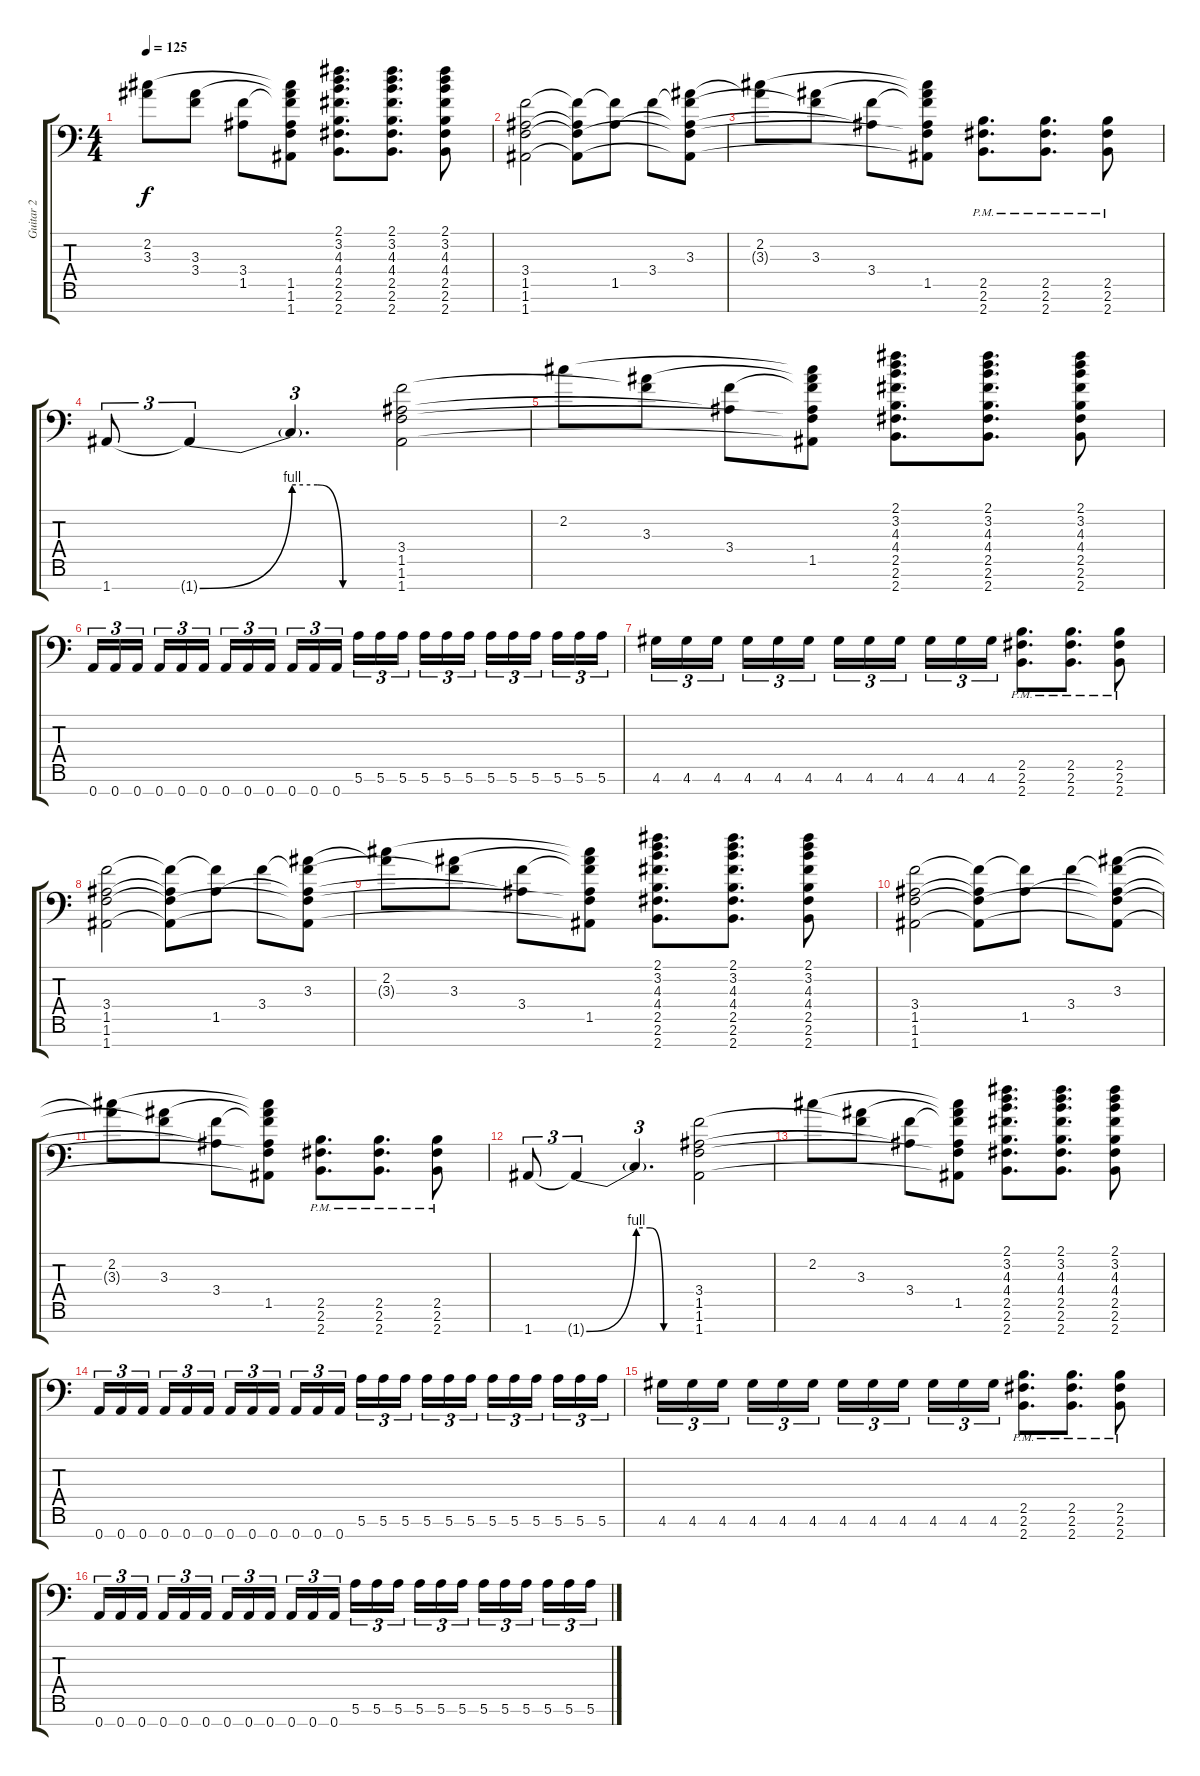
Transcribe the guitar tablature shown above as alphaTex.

\track ("Guitar 2" "Guitar 2") {instrument distortionguitar}
\staff {score tabs}
\tuning (E4 B3 G3 D3 A2 E2 A1) {hide}
\ts (4 4)
\tempo 125
\clef f4
\ks c
(2.2 3.3{t}).8{dy f} (3.3 3.4{t}).8 (3.4 1.5{t}).8 (2.2{t} 3.3{t} 3.4{t} 1.5 1.6{t} 1.7{t}).8 (2.1 3.2 4.3 4.4 2.5 2.6 2.7).8{d} (2.1 3.2 4.3 4.4 2.5 2.6 2.7).8{d} (2.1 3.2 4.3 4.4 2.5 2.6 2.7).8 |
(3.4 1.5 1.6 1.7).2 (3.4{t} 1.5{t} 1.6{t} 1.7{t}).8 (3.4{t} 1.5).8 3.4.8 (3.3 3.4{t} 1.5{t} 1.6{t} 1.7{t}).8 |
(2.2 3.3{t}).8 (3.3 3.4{t}).8 (3.4 1.5{t}).8 (2.2{t} 3.3{t} 3.4{t} 1.5 1.6{t} 1.7{t}).8 (2.5{pm} 2.6{pm} 2.7{pm}).8{d} (2.5{pm} 2.6{pm} 2.7{pm}).8{d} (2.5{pm} 2.6{pm} 2.7{pm}).8 |
1.7.8{tu (3 2)} 1.7{be (bend 0 0 60 4) t}.4{tu (3 2)} 1.7{be (custom 0 4 15 4 30 0 60 0) t}.4{d tu (3 2)} (3.4 1.5 1.6 1.7).2 |
2.2.8 (3.3 3.4{t}).8 (3.4 1.5{t}).8 (2.2{t} 3.3{t} 3.4{t} 1.5 1.6{t} 1.7{t}).8 (2.1 3.2 4.3 4.4 2.5 2.6 2.7).8{d} (2.1 3.2 4.3 4.4 2.5 2.6 2.7).8{d} (2.1 3.2 4.3 4.4 2.5 2.6 2.7).8 |
0.7.16{tu (3 2)} 0.7.16{tu (3 2)} 0.7.16{tu (3 2) beam splitsecondary} 0.7.16{tu (3 2)} 0.7.16{tu (3 2)} 0.7.16{tu (3 2)} 0.7.16{tu (3 2)} 0.7.16{tu (3 2)} 0.7.16{tu (3 2) beam splitsecondary} 0.7.16{tu (3 2)} 0.7.16{tu (3 2)} 0.7.16{tu (3 2)} 5.6.16{tu (3 2)} 5.6.16{tu (3 2)} 5.6.16{tu (3 2) beam splitsecondary} 5.6.16{tu (3 2)} 5.6.16{tu (3 2)} 5.6.16{tu (3 2)} 5.6.16{tu (3 2)} 5.6.16{tu (3 2)} 5.6.16{tu (3 2) beam splitsecondary} 5.6.16{tu (3 2)} 5.6.16{tu (3 2)} 5.6.16{tu (3 2)} |
4.6.16{tu (3 2)} 4.6.16{tu (3 2)} 4.6.16{tu (3 2) beam splitsecondary} 4.6.16{tu (3 2)} 4.6.16{tu (3 2)} 4.6.16{tu (3 2)} 4.6.16{tu (3 2)} 4.6.16{tu (3 2)} 4.6.16{tu (3 2) beam splitsecondary} 4.6.16{tu (3 2)} 4.6.16{tu (3 2)} 4.6.16{tu (3 2)} (2.5{pm} 2.6{pm} 2.7{pm}).8{d} (2.5{pm} 2.6{pm} 2.7{pm}).8{d} (2.5{pm} 2.6{pm} 2.7{pm}).8 |
(3.4 1.5 1.6 1.7).2 (3.4{t} 1.5{t} 1.6{t} 1.7{t}).8 (3.4{t} 1.5).8 3.4.8 (3.3 3.4{t} 1.5{t} 1.6{t} 1.7{t}).8 |
(2.2 3.3{t}).8 (3.3 3.4{t}).8 (3.4 1.5{t}).8 (2.2{t} 3.3{t} 3.4{t} 1.5 1.6{t} 1.7{t}).8 (2.1 3.2 4.3 4.4 2.5 2.6 2.7).8{d} (2.1 3.2 4.3 4.4 2.5 2.6 2.7).8{d} (2.1 3.2 4.3 4.4 2.5 2.6 2.7).8 |
(3.4 1.5 1.6 1.7).2 (3.4{t} 1.5{t} 1.6{t} 1.7{t}).8 (3.4{t} 1.5).8 3.4.8 (3.3 3.4{t} 1.5{t} 1.6{t} 1.7{t}).8 |
(2.2 3.3{t}).8 (3.3 3.4{t}).8 (3.4 1.5{t}).8 (2.2{t} 3.3{t} 3.4{t} 1.5 1.6{t} 1.7{t}).8 (2.5{pm} 2.6{pm} 2.7{pm}).8{d} (2.5{pm} 2.6{pm} 2.7{pm}).8{d} (2.5{pm} 2.6{pm} 2.7{pm}).8 |
1.7.8{tu (3 2)} 1.7{be (bend 0 0 60 4) t}.4{tu (3 2)} 1.7{be (custom 0 4 15 4 30 0 60 0) t}.4{d tu (3 2)} (3.4 1.5 1.6 1.7).2 |
2.2.8 (3.3 3.4{t}).8 (3.4 1.5{t}).8 (2.2{t} 3.3{t} 3.4{t} 1.5 1.6{t} 1.7{t}).8 (2.1 3.2 4.3 4.4 2.5 2.6 2.7).8{d} (2.1 3.2 4.3 4.4 2.5 2.6 2.7).8{d} (2.1 3.2 4.3 4.4 2.5 2.6 2.7).8 |
0.7.16{tu (3 2)} 0.7.16{tu (3 2)} 0.7.16{tu (3 2) beam splitsecondary} 0.7.16{tu (3 2)} 0.7.16{tu (3 2)} 0.7.16{tu (3 2)} 0.7.16{tu (3 2)} 0.7.16{tu (3 2)} 0.7.16{tu (3 2) beam splitsecondary} 0.7.16{tu (3 2)} 0.7.16{tu (3 2)} 0.7.16{tu (3 2)} 5.6.16{tu (3 2)} 5.6.16{tu (3 2)} 5.6.16{tu (3 2) beam splitsecondary} 5.6.16{tu (3 2)} 5.6.16{tu (3 2)} 5.6.16{tu (3 2)} 5.6.16{tu (3 2)} 5.6.16{tu (3 2)} 5.6.16{tu (3 2) beam splitsecondary} 5.6.16{tu (3 2)} 5.6.16{tu (3 2)} 5.6.16{tu (3 2)} |
4.6.16{tu (3 2)} 4.6.16{tu (3 2)} 4.6.16{tu (3 2) beam splitsecondary} 4.6.16{tu (3 2)} 4.6.16{tu (3 2)} 4.6.16{tu (3 2)} 4.6.16{tu (3 2)} 4.6.16{tu (3 2)} 4.6.16{tu (3 2) beam splitsecondary} 4.6.16{tu (3 2)} 4.6.16{tu (3 2)} 4.6.16{tu (3 2)} (2.5{pm} 2.6{pm} 2.7{pm}).8{d} (2.5{pm} 2.6{pm} 2.7{pm}).8{d} (2.5{pm} 2.6{pm} 2.7{pm}).8 |
0.7.16{tu (3 2)} 0.7.16{tu (3 2)} 0.7.16{tu (3 2) beam splitsecondary} 0.7.16{tu (3 2)} 0.7.16{tu (3 2)} 0.7.16{tu (3 2)} 0.7.16{tu (3 2)} 0.7.16{tu (3 2)} 0.7.16{tu (3 2) beam splitsecondary} 0.7.16{tu (3 2)} 0.7.16{tu (3 2)} 0.7.16{tu (3 2)} 5.6.16{tu (3 2)} 5.6.16{tu (3 2)} 5.6.16{tu (3 2) beam splitsecondary} 5.6.16{tu (3 2)} 5.6.16{tu (3 2)} 5.6.16{tu (3 2)} 5.6.16{tu (3 2)} 5.6.16{tu (3 2)} 5.6.16{tu (3 2) beam splitsecondary} 5.6.16{tu (3 2)} 5.6.16{tu (3 2)} 5.6.16{tu (3 2)}
